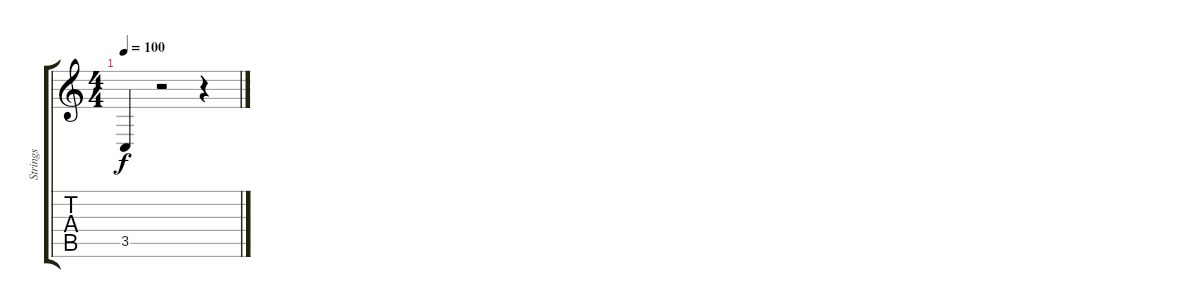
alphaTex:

\track ("Strings" "Strings") {instrument stringensemble1}
\staff {score tabs}
\tuning (E4 B3 G3 D3 A2 E2) {hide}
\ts (4 4)
\tempo 100
\clef g2
\ks c
3.5{t}.4{dy f} r.2 r.4
